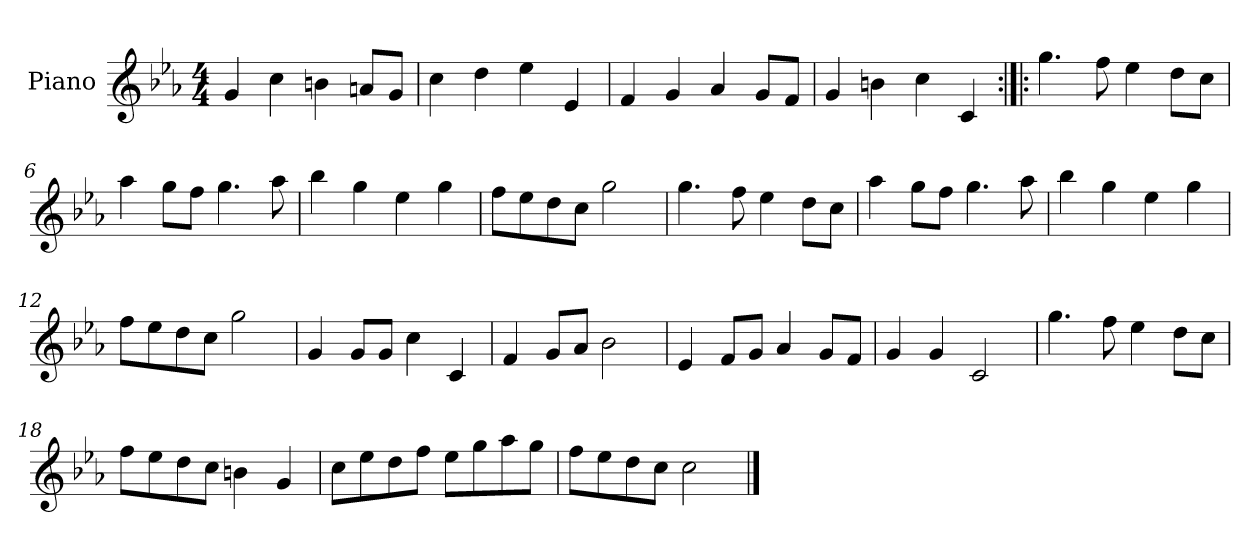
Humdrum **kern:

**kern
*part1
*staff1
*I"Piano
*I'Pno.
*clefG2
*k[b-e-a-]
*M4/4
=1
4g/
4cc\
4bn\
8an/L
8g/J
=2
4cc\
4dd\
4ee-\
4e-/
=3
4f/
4g/
4a-/
8g/L
8f/J
=4
4g/
4bn\
4cc\
4c/
=5:|!|:
4.gg\
8ff\
4ee-\
8dd\L
8cc\J
=6
4aa-\
8gg\L
8ff\J
4.gg\
8aa-\
=7
4bb-\
4gg\
4ee-\
4gg\
=8
8ff\L
8ee-\
8dd\
8cc\J
2gg\
=9
4.gg\
8ff\
4ee-\
8dd\L
8cc\J
=10
4aa-\
8gg\L
8ff\J
4.gg\
8aa-\
=11
4bb-\
4gg\
4ee-\
4gg\
=12
8ff\L
8ee-\
8dd\
8cc\J
2gg\
=13
4g/
8g/L
8g/J
4cc\
4c/
=14
4f/
8g/L
8a-/J
2b-\
=15
4e-/
8f/L
8g/J
4a-/
8g/L
8f/J
=16
4g/
4g/
2c/
=17
4.gg\
8ff\
4ee-\
8dd\L
8cc\J
=18
8ff\L
8ee-\
8dd\
8cc\J
4bn\
4g/
=19
8cc\L
8ee-\
8dd\
8ff\J
8ee-\L
8gg\
8aa-\
8gg\J
=20
8ff\L
8ee-\
8dd\
8cc\J
2cc\
==
*-
